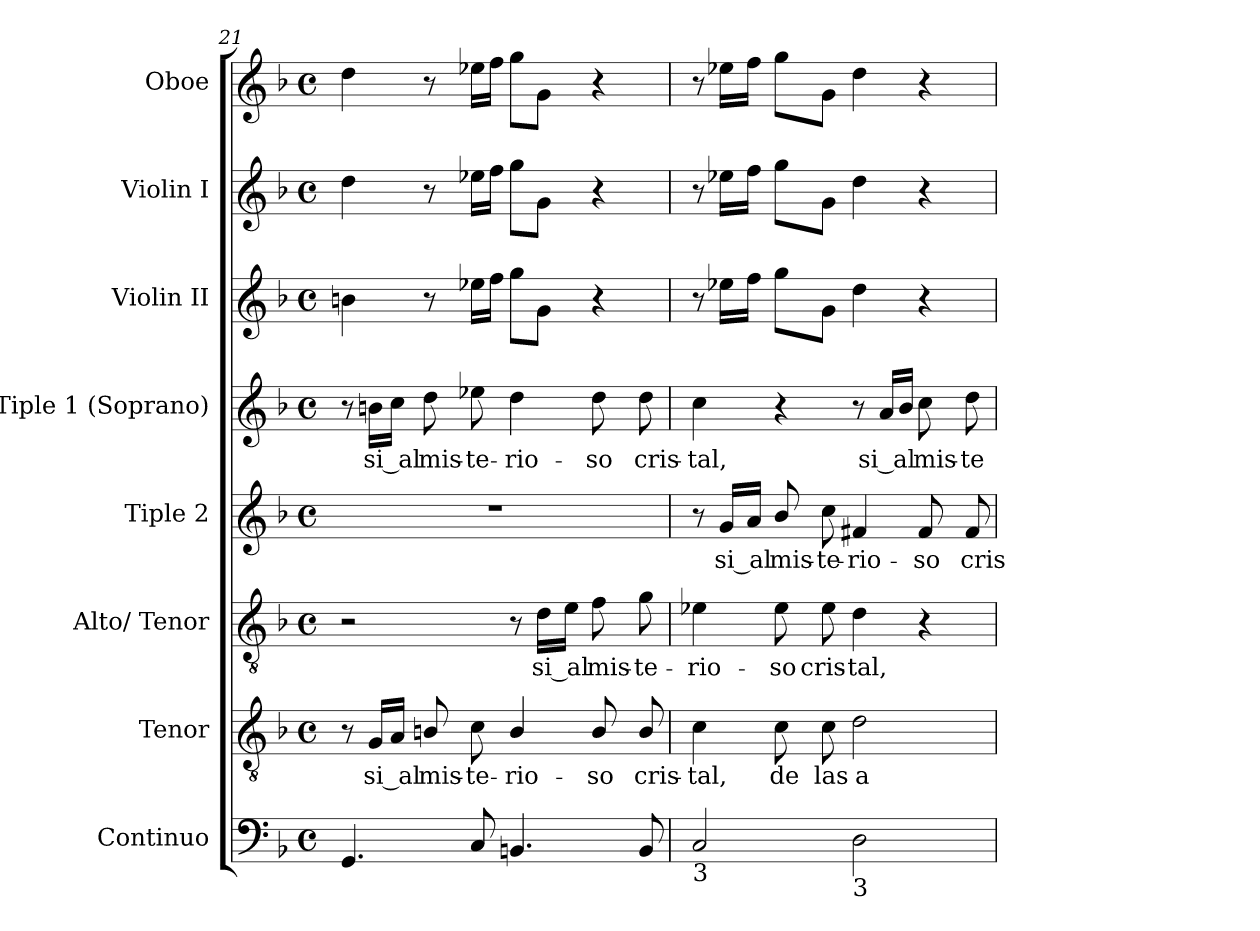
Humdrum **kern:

**kern	**kern	**text	**kern	**text	**kern	**text	**kern	**text	**kern	**kern	**kern
*part8	*part7	*part7	*part6	*part6	*part5	*part5	*part4	*part4	*part3	*part2	*part1
*staff8	*staff7	*staff7	*staff6	*staff6	*staff5	*staff5	*staff4	*staff4	*staff3	*staff2	*staff1
*I"Continuo	*I"Tenor	*	*I"Alto/ Tenor	*	*I"Tiple 2	*	*I"Tiple  1 (Soprano)	*	*I"Violin II	*I"Violin I	*I"Oboe
*I'Cont.	*I'T.	*	*I'A.	*	*	*	*I'S1.	*	*I'Vln. II	*I'Vln. I	*I'Ob.
*clefF4	*clefGv2	*	*clefGv2	*	*clefG2	*	*clefG2	*	*clefG2	*clefG2	*clefG2
*	*ITrd7c12	*	*ITrd7c12	*	*	*	*	*	*	*	*
*k[b-]	*k[b-]	*	*k[b-]	*	*k[b-]	*	*k[b-]	*	*k[b-]	*k[b-]	*k[b-]
*F:	*F:	*	*F:	*	*F:	*	*F:	*	*F:	*F:	*F:
*M4/4	*M4/4	*	*M4/4	*	*M4/4	*	*M4/4	*	*M4/4	*M4/4	*M4/4
*met(c)	*met(c)	*	*met(c)	*	*met(c)	*	*met(c)	*	*met(c)	*met(c)	*met(c)
=21	=21	=21	=21	=21	=21	=21	=21	=21	=21	=21	=21
4.GGi/	8r	.	2r	.	1r	.	8r	.	4bni\	4ddi\	4ddi\
!	!	!LO:LY:b:color=#000000	!	!	!	!	!	!	!	!	!
!	!	!	!	!	!	!	!	!LO:LY:b:color=#000000	!	!	!
.	16GGi/LL	si_al	.	.	.	.	16bni\LL	si_al	.	.	.
.	16AAi/JJ	.	.	.	.	.	16cci\JJ	.	.	.	.
!	!	!LO:LY:b:color=#000000	!	!	!	!	!	!	!	!	!
!	!	!	!	!	!	!	!	!LO:LY:b:color=#000000	!	!	!
.	8BBni/	mis-	.	.	.	.	8ddi\	mis-	8r	8r	8r
!	!	!LO:LY:b:color=#000000	!	!	!	!	!	!	!	!	!
!	!	!	!	!	!	!	!	!LO:LY:b:color=#000000	!	!	!
8Ci/	8Ci\	-te-	.	.	.	.	8ee-Xi\	-te-	16ee-Xi\LL	16ee-Xi\LL	16ee-Xi\LL
.	.	.	.	.	.	.	.	.	16ffi\JJ	16ffi\JJ	16ffi\JJ
!	!	!LO:LY:b:color=#000000	!	!	!	!	!	!	!	!	!
!	!	!	!	!	!	!	!	!LO:LY:b:color=#000000	!	!	!
4.BBni/	4BBi/	-rio-	8r	.	.	.	4ddi\	-rio-	8ggi\L	8ggi\L	8ggi\L
!	!	!	!	!LO:LY:b:color=#000000	!	!	!	!	!	!	!
.	.	.	16Di\LL	si_al	.	.	.	.	8gi\J	8gi\J	8gi\J
.	.	.	16Ei\JJ	.	.	.	.	.	.	.	.
!	!	!LO:LY:b:color=#000000	!	!	!	!	!	!	!	!	!
!	!	!	!	!LO:LY:b:color=#000000	!	!	!	!	!	!	!
!	!	!	!	!	!	!	!	!LO:LY:b:color=#000000	!	!	!
.	8BBi/	-so	8Fi\	mis-	.	.	8ddi\	-so	4r	4r	4r
!	!	!LO:LY:b:color=#000000	!	!	!	!	!	!	!	!	!
!	!	!	!	!LO:LY:b:color=#000000	!	!	!	!	!	!	!
!	!	!	!	!	!	!	!	!LO:LY:b:color=#000000	!	!	!
8BBi/	8BBi/	cris-	8Gi\	-te-	.	.	8ddi\	cris-	.	.	.
!!LO:LB:g=z
=22	=22	=22	=22	=22	=22	=22	=22	=22	=22	=22	=22
!	!	!LO:LY:b:color=#000000	!	!	!	!	!	!	!	!	!
!	!	!	!	!LO:LY:b:color=#000000	!	!	!	!	!	!	!
!LO:TX:b:t=3	!	!	!	!	!	!	!	!	!	!	!
!	!	!	!	!	!	!	!	!LO:LY:b:color=#000000	!	!	!
2Ci/	4Ci\	-tal,	4E-Xi\	-rio-	8r	.	4cci\	-tal,	8r	8r	8r
!	!	!	!	!	!	!LO:LY:b:color=#000000	!	!	!	!	!
.	.	.	.	.	16gi/LL	si_al	.	.	16ee-Xi\LL	16ee-Xi\LL	16ee-Xi\LL
.	.	.	.	.	16ai/JJ	.	.	.	16ffi\JJ	16ffi\JJ	16ffi\JJ
!	!	!LO:LY:b:color=#000000	!	!	!	!	!	!	!	!	!
!	!	!	!	!LO:LY:b:color=#000000	!	!	!	!	!	!	!
!	!	!	!	!	!	!LO:LY:b:color=#000000	!	!	!	!	!
.	8Ci\	de	8E-i\	-so	8b-i/	mis-	4r	.	8ggi\L	8ggi\L	8ggi\L
!	!	!LO:LY:b:color=#000000	!	!	!	!	!	!	!	!	!
!	!	!	!	!LO:LY:b:color=#000000	!	!	!	!	!	!	!
!	!	!	!	!	!	!LO:LY:b:color=#000000	!	!	!	!	!
.	8Ci\	las	8E-i\	cris-	8cci\	-te-	.	.	8gi\J	8gi\J	8gi\J
!	!	!LO:LY:b:color=#000000	!	!	!	!	!	!	!	!	!
!	!	!	!	!LO:LY:b:color=#000000	!	!	!	!	!	!	!
!LO:TX:b:t=3	!	!	!	!	!	!	!	!	!	!	!
!	!	!	!	!	!	!LO:LY:b:color=#000000	!	!	!	!	!
2Di\	2Di\	a-	4Di\	-tal,	4f#Xi/	-rio-	8r	.	4ddi\	4ddi\	4ddi\
!	!	!	!	!	!	!	!	!LO:LY:b:color=#000000	!	!	!
.	.	.	.	.	.	.	16ai/LL	si_al	.	.	.
.	.	.	.	.	.	.	16b-i/JJ	.	.	.	.
!	!	!	!	!	!	!LO:LY:b:color=#000000	!	!	!	!	!
!	!	!	!	!	!	!	!	!LO:LY:b:color=#000000	!	!	!
.	.	.	4r	.	8f#i/	-so	8cci\	mis-	4r	4r	4r
!	!	!	!	!	!	!LO:LY:b:color=#000000	!	!	!	!	!
!	!	!	!	!	!	!	!	!LO:LY:b:color=#000000	!	!	!
.	.	.	.	.	8f#i/	cris-	8ddi\	-te-	.	.	.
=	=	=	=	=	=	=	=	=	=	=	=
*-	*-	*-	*-	*-	*-	*-	*-	*-	*-	*-	*-
